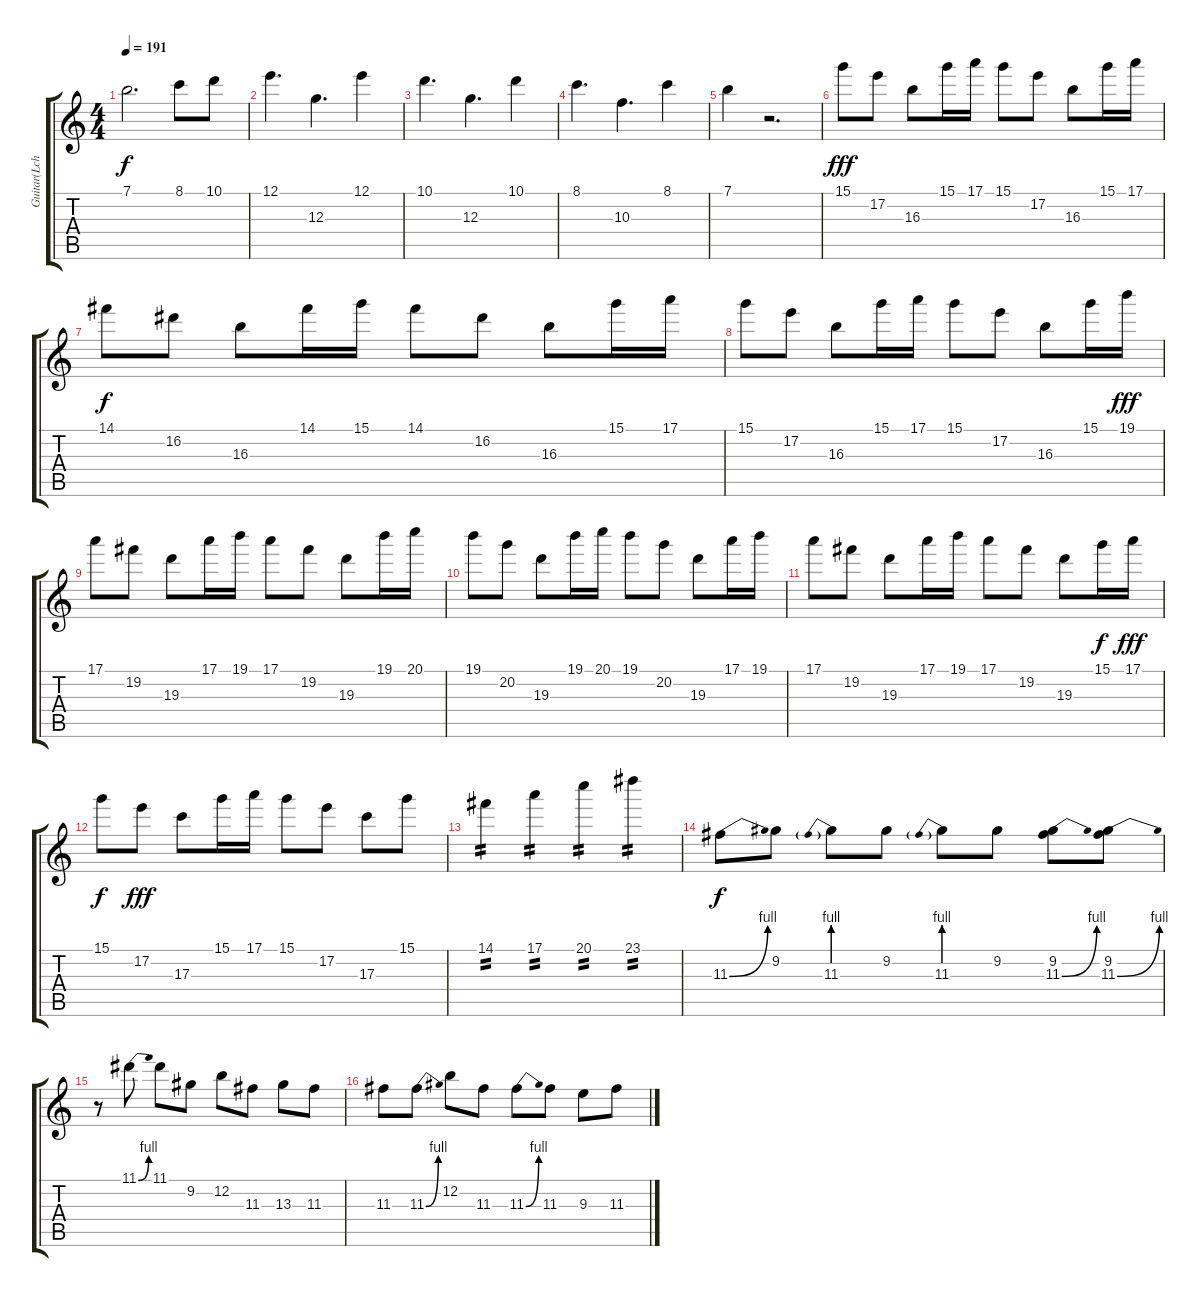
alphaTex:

\track ("Guitar(Lch.)" "Guitar(Lch") {instrument distortionguitar}
\staff {score tabs}
\tuning (E4 B3 G3 D3 A2 E2) {hide}
\ts (4 4)
\tempo 191
\clef g2
\ks c
7.1.2{d dy f} 8.1.8 10.1.8 |
12.1.4{d} 12.3.4{d} 12.1.4 |
10.1.4{d} 12.3.4{d} 10.1.4 |
8.1.4{d} 10.3.4{d} 8.1.4 |
7.1.4 r.2{d} |
15.1.8{dy fff} 17.2.8 16.3.8 15.1.16 17.1.16 15.1.8 17.2.8 16.3.8 15.1.16 17.1.16 |
14.1.8{dy f} 16.2.8 16.3.8 14.1.16 15.1.16 14.1.8 16.2.8 16.3.8 15.1.16 17.1.16 |
15.1.8 17.2.8 16.3.8 15.1.16 17.1.16 15.1.8 17.2.8 16.3.8 15.1.16 19.1.16{dy fff} |
17.1.8 19.2.8 19.3.8 17.1.16 19.1.16 17.1.8 19.2.8 19.3.8 19.1.16 20.1.16 |
19.1.8 20.2.8 19.3.8 19.1.16 20.1.16 19.1.8 20.2.8 19.3.8 17.1.16 19.1.16 |
17.1.8 19.2.8 19.3.8 17.1.16 19.1.16 17.1.8 19.2.8 19.3.8 15.1.16{dy f} 17.1.16{dy fff} |
15.1.8{dy f} 17.2.8{dy fff} 17.3.8 15.1.16 17.1.16 15.1.8 17.2.8 17.3.8 15.1.8 |
14.1.4{tp 2} 17.1.4{tp 2} 20.1.4{tp 2} 23.1.4{tp 2} |
11.3{be (bend 0 0 60 4)}.8{dy f} 9.2.8 11.3{be (prebend 0 4 60 4)}.8 9.2.8 11.3{be (prebend 0 4 60 4)}.8 9.2.8 (9.2 11.3{be (bend 0 0 60 4)}).8 (9.2 11.3{be (bend 0 0 60 4)}).8 |
r.8 11.1{be (bend 0 0 60 4)}.8 11.1.8 9.2.8 12.2.8 11.3.8 13.3.8 11.3.8 |
11.3.8 11.3{be (bend 0 0 60 4)}.8 12.2.8 11.3.8 11.3{be (bend 0 0 60 4)}.8 11.3.8 9.3.8 11.3.8
